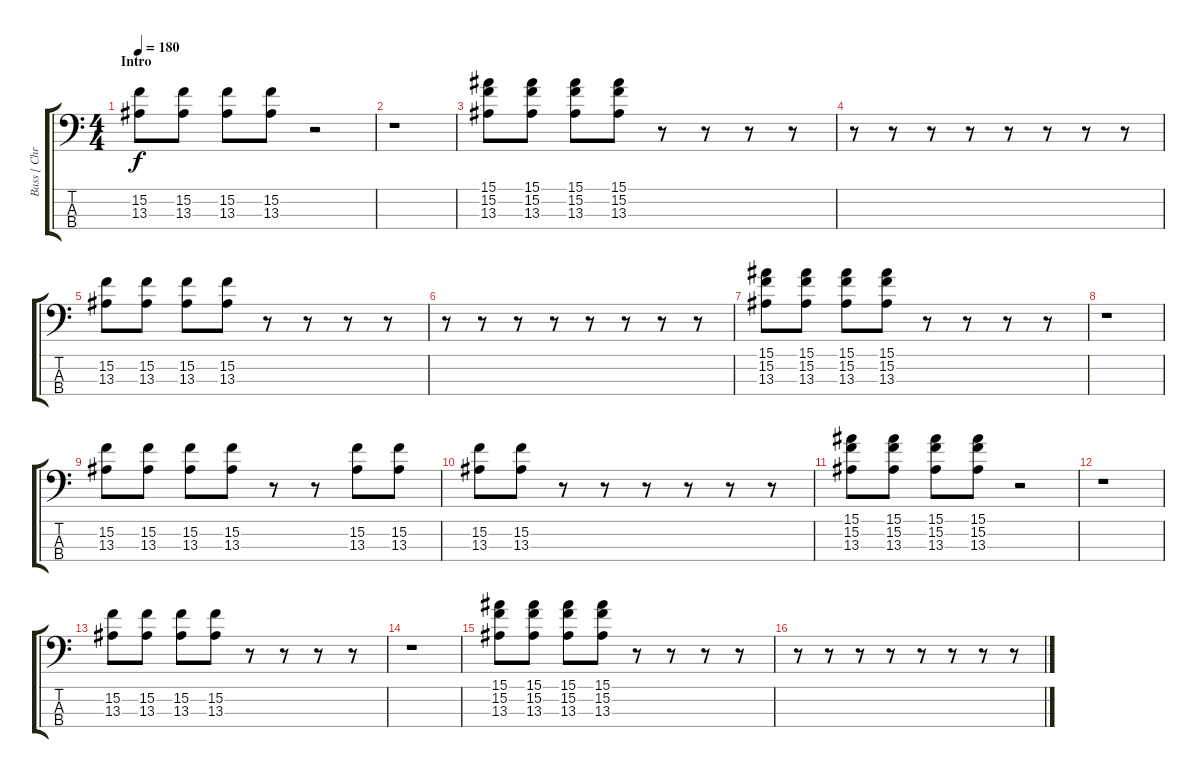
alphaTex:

\track ("Bass [ Chris Steele ]" "Bass [ Chr") {instrument electricbasspick}
\staff {score tabs}
\tuning (G2 D2 A1 D1) {hide}
\ts (4 4)
\section ("" "Intro")
\tempo 180
\clef f4
\ks c
(15.2 13.3).8{dy f instrument electricbasspick} (15.2 13.3).8 (15.2 13.3).8 (15.2 13.3).8 r.2 |
r.1 |
(15.1 15.2 13.3).8 (15.1 15.2 13.3).8 (15.1 15.2 13.3).8 (15.1 15.2 13.3).8 r.8 r.8 r.8 r.8 |
r.8 r.8 r.8 r.8 r.8 r.8 r.8 r.8 |
(15.2 13.3).8 (15.2 13.3).8 (15.2 13.3).8 (15.2 13.3).8 r.8 r.8 r.8 r.8 |
r.8 r.8 r.8 r.8 r.8 r.8 r.8 r.8 |
(15.1 15.2 13.3).8 (15.1 15.2 13.3).8 (15.1 15.2 13.3).8 (15.1 15.2 13.3).8 r.8 r.8 r.8 r.8 |
r.1 |
(15.2 13.3).8 (15.2 13.3).8 (15.2 13.3).8 (15.2 13.3).8 r.8 r.8 (15.2 13.3).8 (15.2 13.3).8 |
(15.2 13.3).8 (15.2 13.3).8 r.8 r.8 r.8 r.8 r.8 r.8 |
(15.1 15.2 13.3).8 (15.1 15.2 13.3).8 (15.1 15.2 13.3).8 (15.1 15.2 13.3).8 r.2 |
r.1 |
(15.2 13.3).8 (15.2 13.3).8 (15.2 13.3).8 (15.2 13.3).8 r.8 r.8 r.8 r.8 |
r.1 |
(15.1 15.2 13.3).8 (15.1 15.2 13.3).8 (15.1 15.2 13.3).8 (15.1 15.2 13.3).8 r.8 r.8 r.8 r.8 |
r.8 r.8 r.8 r.8 r.8 r.8 r.8 r.8
